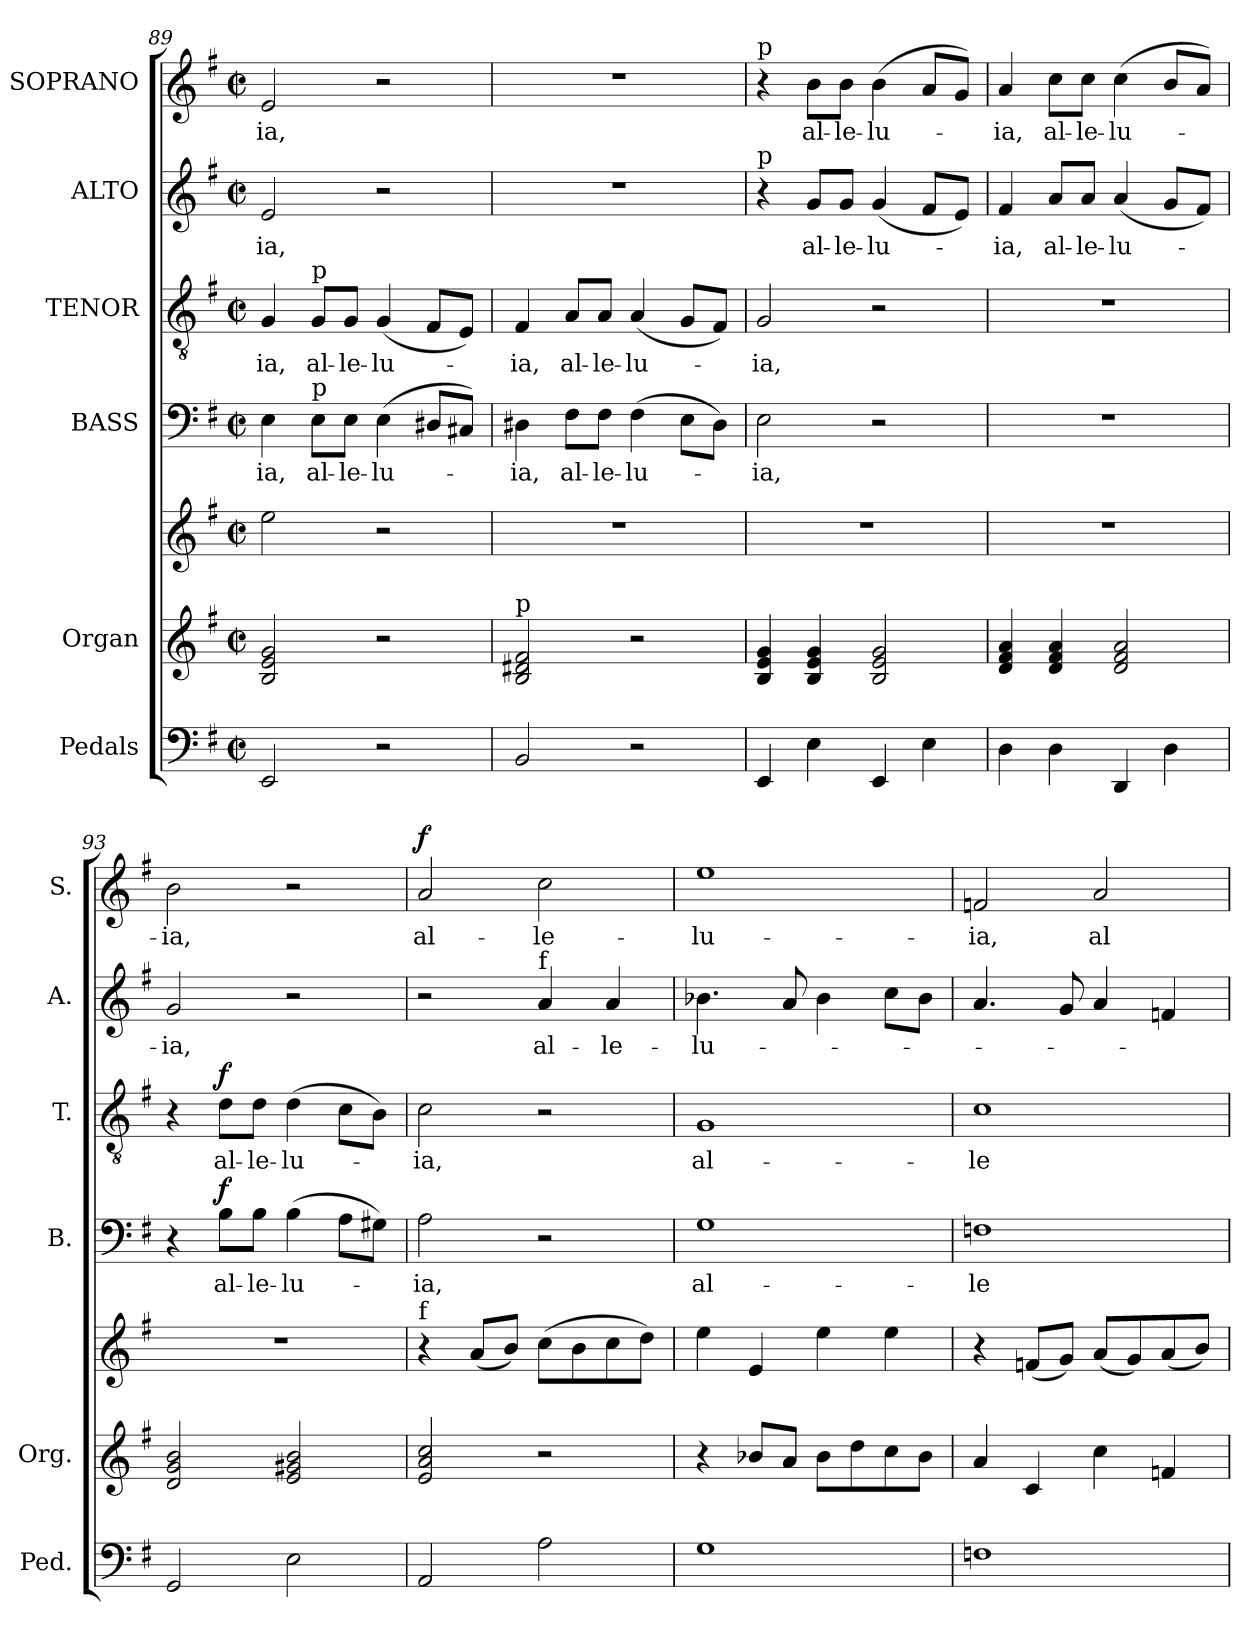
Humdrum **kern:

**kern	**kern	**kern	**kern	**text	**dynam	**kern	**text	**dynam	**kern	**text	**kern	**text	**dynam
*part6	*part5	*part5	*part4	*part4	*part4	*part3	*part3	*part3	*part2	*part2	*part1	*part1	*part1
*staff7	*staff6	*staff5	*staff4	*staff4	*staff4	*staff3	*staff3	*staff3	*staff2	*staff2	*staff1	*staff1	*staff1
*I"Pedals	*I"Organ	*	*I"BASS	*	*	*I"TENOR	*	*	*I"ALTO	*	*I"SOPRANO	*	*
*I'Ped.	*I'Org.	*	*I'B.	*	*	*I'T.	*	*	*I'A.	*	*I'S.	*	*
*clefF4	*clefG2	*clefG2	*clefF4	*	*	*clefGv2	*	*	*clefG2	*	*clefG2	*	*
*	*	*	*	*	*	*ITrd7c12	*	*	*	*	*	*	*
*k[f#]	*k[f#]	*k[f#]	*k[f#]	*	*	*k[f#]	*	*	*k[f#]	*	*k[f#]	*	*
*G:	*G:	*G:	*G:	*	*	*G:	*	*	*G:	*	*G:	*	*
*M2/2	*M2/2	*M2/2	*M2/2	*	*	*M2/2	*	*	*M2/2	*	*M2/2	*	*
*met(c|)	*met(c|)	*met(c|)	*met(c|)	*	*	*met(c|)	*	*	*met(c|)	*	*met(c|)	*	*
=89	=89	=89	=89	=89	=89	=89	=89	=89	=89	=89	=89	=89	=89
!	!	!	!	!LO:LY:b	!	!	!LO:LY:b	!	!	!LO:LY:b	!	!LO:LY:b	!
2EE/	2B/ 2e/ 2g/	2ee\	4E\	-ia,	.	4GG/	-ia,	.	2e/	-ia,	2e/	-ia,	.
!	!	!	!	!	!	!LO:TX:a:t=p	!	!	!	!	!	!	!
!	!	!	!LO:TX:a:t=p	!	!	!	!	!	!	!	!	!	!
!	!	!	!	!LO:LY:b	!	!	!LO:LY:b	!	!	!	!	!	!
.	.	.	8E\L	al-	.	8GG/L	al-	.	.	.	.	.	.
!	!	!	!	!LO:LY:b	!	!	!LO:LY:b	!	!	!	!	!	!
.	.	.	8E\J	-le-	.	8GG/J	-le-	.	.	.	.	.	.
!	!	!	!	!LO:LY:b	!	!	!LO:LY:b	!	!	!	!	!	!
2r	2r	2r	(>4E\	-lu-	.	(<4GG/	-lu-	.	2r	.	2r	.	.
.	.	.	8D#X/L	.	.	8FF#/L	.	.	.	.	.	.	.
.	.	.	8C#X/J)	.	.	8EE/J)	.	.	.	.	.	.	.
=90	=90	=90	=90	=90	=90	=90	=90	=90	=90	=90	=90	=90	=90
!	!LO:TX:a:t=p	!	!	!	!	!	!	!	!	!	!	!	!
!	!	!	!	!LO:LY:b	!	!	!LO:LY:b	!	!	!	!	!	!
2BB/	2B/ 2d#X/ 2f#/	1r	4D#X\	-ia,	.	4FF#/	-ia,	.	1r	.	1r	.	.
!	!	!	!	!LO:LY:b	!	!	!LO:LY:b	!	!	!	!	!	!
.	.	.	8F#\L	al-	.	8AA/L	al-	.	.	.	.	.	.
!	!	!	!	!LO:LY:b	!	!	!LO:LY:b	!	!	!	!	!	!
.	.	.	8F#\J	-le-	.	8AA/J	-le-	.	.	.	.	.	.
!	!	!	!	!LO:LY:b	!	!	!LO:LY:b	!	!	!	!	!	!
2r	2r	.	(>4F#\	-lu-	.	(<4AA/	-lu-	.	.	.	.	.	.
.	.	.	8E\L	.	.	8GG/L	.	.	.	.	.	.	.
.	.	.	8D#\J)	.	.	8FF#/J)	.	.	.	.	.	.	.
=91	=91	=91	=91	=91	=91	=91	=91	=91	=91	=91	=91	=91	=91
!	!	!	!	!	!	!	!	!	!	!	!LO:TX:a:t=p	!	!
!	!	!	!	!	!	!	!	!	!LO:TX:a:t=p	!	!	!	!
!	!	!	!	!LO:LY:b	!	!	!LO:LY:b	!	!	!	!	!	!
4EE/	4B/ 4e/ 4g/	1r	2E\	-ia,	.	2GG/	-ia,	.	4r	.	4r	.	.
!	!	!	!	!	!	!	!	!	!	!LO:LY:b	!	!LO:LY:b	!
4E\	4B/ 4e/ 4g/	.	.	.	.	.	.	.	8g/L	al-	8b\L	al-	.
!	!	!	!	!	!	!	!	!	!	!LO:LY:b	!	!LO:LY:b	!
.	.	.	.	.	.	.	.	.	8g/J	-le-	8b\J	-le-	.
!	!	!	!	!	!	!	!	!	!	!LO:LY:b	!	!LO:LY:b	!
4EE/	2B/ 2e/ 2g/	.	2r	.	.	2r	.	.	(<4g/	-lu-	(>4b\	-lu-	.
4E\	.	.	.	.	.	.	.	.	8f#/L	.	8a/L	.	.
.	.	.	.	.	.	.	.	.	8e/J)	.	8g/J)	.	.
=92	=92	=92	=92	=92	=92	=92	=92	=92	=92	=92	=92	=92	=92
!	!	!	!	!	!	!	!	!	!	!LO:LY:b	!	!LO:LY:b	!
4D\	4d/ 4f#/ 4a/	1r	1r	.	.	1r	.	.	4f#/	-ia,	4a/	-ia,	.
!	!	!	!	!	!	!	!	!	!	!LO:LY:b	!	!LO:LY:b	!
4D\	4d/ 4f#/ 4a/	.	.	.	.	.	.	.	8a/L	al-	8cc\L	al-	.
!	!	!	!	!	!	!	!	!	!	!LO:LY:b	!	!LO:LY:b	!
.	.	.	.	.	.	.	.	.	8a/J	-le-	8cc\J	-le-	.
!	!	!	!	!	!	!	!	!	!	!LO:LY:b	!	!LO:LY:b	!
4DD/	2d/ 2f#/ 2a/	.	.	.	.	.	.	.	(<4a/	-lu-	(>4cc\	-lu-	.
4D\	.	.	.	.	.	.	.	.	8g/L	.	8b/L	.	.
.	.	.	.	.	.	.	.	.	8f#/J)	.	8a/J)	.	.
!!LO:LB:g=z
=93	=93	=93	=93	=93	=93	=93	=93	=93	=93	=93	=93	=93	=93
!	!	!	!	!	!	!	!	!	!	!LO:LY:b	!	!LO:LY:b	!
2GG/	2d/ 2g/ 2b/	1r	4r	.	.	4r	.	.	2g/	-ia,	2b\	-ia,	.
!	!	!	!	!LO:LY:b	!LO:DY:b	!	!LO:LY:b	!LO:DY:b	!	!	!	!	!
.	.	.	8B\L	al-	f	8D\L	al-	f	.	.	.	.	.
!	!	!	!	!LO:LY:b	!	!	!LO:LY:b	!	!	!	!	!	!
.	.	.	8B\J	-le-	.	8D\J	-le-	.	.	.	.	.	.
!	!	!	!	!LO:LY:b	!	!	!LO:LY:b	!	!	!	!	!	!
2E\	2e/ 2g#X/ 2b/	.	(>4B\	-lu-	.	(>4D\	-lu-	.	2r	.	2r	.	.
.	.	.	8A\L	.	.	8C\L	.	.	.	.	.	.	.
.	.	.	8G#X\J)	.	.	8BB\J)	.	.	.	.	.	.	.
!!LO:PB:g=z
=94	=94	=94	=94	=94	=94	=94	=94	=94	=94	=94	=94	=94	=94
!	!	!LO:TX:a:t=f	!	!	!	!	!	!	!	!	!	!	!
!	!	!	!	!LO:LY:b	!	!	!LO:LY:b	!	!	!	!	!LO:LY:b	!LO:DY:b
2AA/	2e/ 2a/ 2cc/	4r	2A\	-ia,	.	2C\	-ia,	.	2r	.	2a/	al-	f
.	.	(<8a/L	.	.	.	.	.	.	.	.	.	.	.
.	.	8b/J)	.	.	.	.	.	.	.	.	.	.	.
!	!	!	!	!	!	!	!	!	!LO:TX:a:t=f	!	!	!	!
!	!	!	!	!	!	!	!	!	!	!LO:LY:b	!	!LO:LY:b	!
2A\	2r	(>8cc\L	2r	.	.	2r	.	.	4a/	al-	2cc\	-le-	.
.	.	8b\	.	.	.	.	.	.	.	.	.	.	.
!	!	!	!	!	!	!	!	!	!	!LO:LY:b	!	!	!
.	.	8cc\	.	.	.	.	.	.	4a/	-le-	.	.	.
.	.	8dd\J)	.	.	.	.	.	.	.	.	.	.	.
=95	=95	=95	=95	=95	=95	=95	=95	=95	=95	=95	=95	=95	=95
!	!	!	!	!LO:LY:b	!	!	!LO:LY:b	!	!	!LO:LY:b	!	!LO:LY:b	!
1G	4r	4ee\	1G	al-	.	1GG	al-	.	4.b-X\	-lu-	1ee	-lu-	.
.	8b-X/L	4e/	.	.	.	.	.	.	.	.	.	.	.
.	8a/J	.	.	.	.	.	.	.	8a/	.	.	.	.
.	8b-\L	4ee\	.	.	.	.	.	.	4b-\	.	.	.	.
.	8dd\	.	.	.	.	.	.	.	.	.	.	.	.
.	8cc\	4ee\	.	.	.	.	.	.	8cc\L	.	.	.	.
.	8b-\J	.	.	.	.	.	.	.	8b-\J	.	.	.	.
=96	=96	=96	=96	=96	=96	=96	=96	=96	=96	=96	=96	=96	=96
!	!	!	!	!LO:LY:b	!	!	!LO:LY:b	!	!	!	!	!LO:LY:b	!
1Fn	4a/	4r	1Fn	-le-	.	1C	-le-	.	4.a/	.	2fn/	-ia,	.
.	4c/	(<8fn/L	.	.	.	.	.	.	.	.	.	.	.
.	.	8g/J)	.	.	.	.	.	.	8g/	.	.	.	.
!	!	!	!	!	!	!	!	!	!	!	!	!LO:LY:b	!
.	4cc\	(<8a/L	.	.	.	.	.	.	4a/	.	2a/	al-	.
.	.	8g/)	.	.	.	.	.	.	.	.	.	.	.
.	4fn/	(<8a/	.	.	.	.	.	.	4fn/	.	.	.	.
.	.	8b/J)	.	.	.	.	.	.	.	.	.	.	.
=	=	=	=	=	=	=	=	=	=	=	=	=	=
*-	*-	*-	*-	*-	*-	*-	*-	*-	*-	*-	*-	*-	*-
